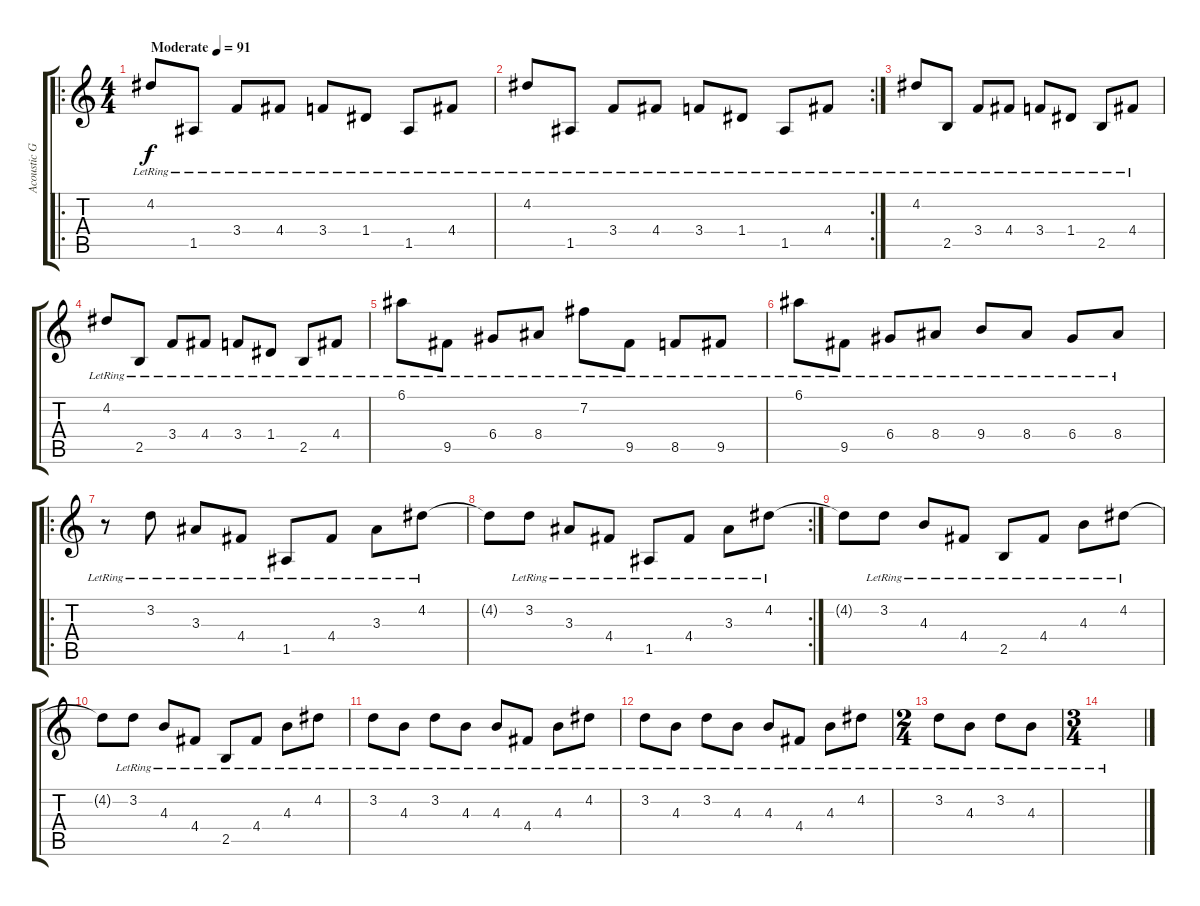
\track ("Acoustic Guitar 2" "Acoustic G") {instrument acousticguitarsteel}
\staff {score tabs}
\tuning (E4 B3 G3 D3 A2 E2) {hide}
\ro
\ts (4 4)
\tempo (91 "Moderate")
\clef g2
\ks c
4.2{lr}.8{dy f instrument acousticguitarsteel} 1.5{lr}.8 3.4{lr}.8 4.4{lr}.8 3.4{lr}.8 1.4{lr}.8 1.5{lr}.8 4.4{lr}.8 |
\rc 2
4.2{lr}.8 1.5{lr}.8 3.4{lr}.8 4.4{lr}.8 3.4{lr}.8 1.4{lr}.8 1.5{lr}.8 4.4{lr}.8 |
4.2{lr}.8 2.5{lr}.8 3.4{lr}.8 4.4{lr}.8 3.4{lr}.8 1.4{lr}.8 2.5{lr}.8 4.4{lr}.8 |
4.2{lr}.8 2.5{lr}.8 3.4{lr}.8 4.4{lr}.8 3.4{lr}.8 1.4{lr}.8 2.5{lr}.8 4.4{lr}.8 |
6.1{lr}.8 9.5{lr}.8 6.4{lr}.8 8.4{lr}.8 7.2{lr}.8 9.5{lr}.8 8.5{lr}.8 9.5{lr}.8 |
6.1{lr}.8 9.5{lr}.8 6.4{lr}.8 8.4{lr}.8 9.4{lr}.8 8.4{lr}.8 6.4{lr}.8 8.4{lr}.8 |
\ro
r.8 3.2{lr}.8 3.3{lr}.8 4.4{lr}.8 1.5{lr}.8 4.4{lr}.8 3.3{lr}.8 4.2{lr}.8 |
\rc 2
4.2{t}.8 3.2{lr}.8 3.3{lr}.8 4.4{lr}.8 1.5{lr}.8 4.4{lr}.8 3.3{lr}.8 4.2{lr}.8 |
4.2{t}.8 3.2{lr}.8 4.3{lr}.8 4.4{lr}.8 2.5{lr}.8 4.4{lr}.8 4.3{lr}.8 4.2{lr}.8 |
4.2{t}.8 3.2{lr}.8 4.3{lr}.8 4.4{lr}.8 2.5{lr}.8 4.4{lr}.8 4.3{lr}.8 4.2{lr}.8 |
3.2{lr}.8 4.3{lr}.8 3.2{lr}.8 4.3{lr}.8 4.3{lr}.8 4.4{lr}.8 4.3{lr}.8 4.2{lr}.8 |
3.2{lr}.8 4.3{lr}.8 3.2{lr}.8 4.3{lr}.8 4.3{lr}.8 4.4{lr}.8 4.3{lr}.8 4.2{lr}.8 |
\ts (2 4)
3.2{lr}.8 4.3{lr}.8 3.2{lr}.8 4.3{lr}.8 |
\ts (3 4)
